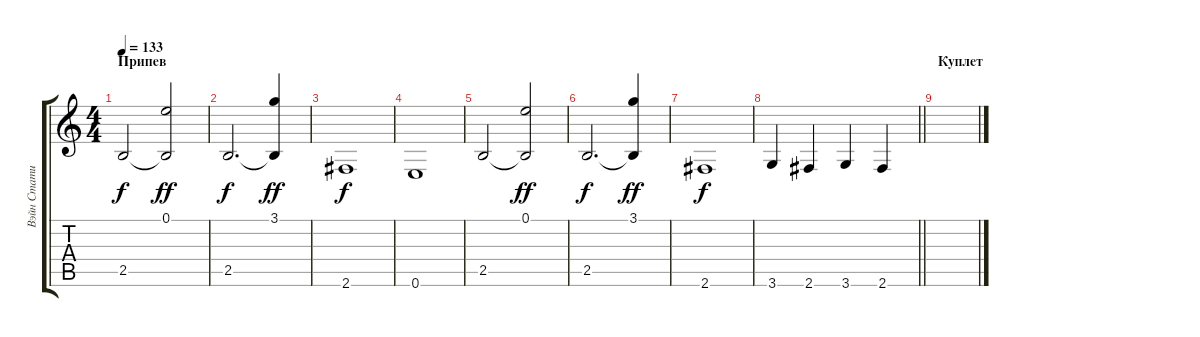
\track ("Вэйн Статик (Его толстый обижал)" "Вэйн Стати") {instrument overdrivenguitar}
\staff {score tabs}
\tuning (E4 B3 G3 D3 A2 E2) {hide}
\ts (4 4)
\section ("" "Припев")
\tempo 133
\clef g2
\ks c
2.5.2{dy f} (0.1 2.5{t}).2{dy ff} |
2.5.2{d dy f} (3.1 2.5{t}).4{dy ff} |
2.6.1{dy f} |
0.6.1 |
2.5.2 (0.1 2.5{t}).2{dy ff} |
2.5.2{d dy f} (3.1 2.5{t}).4{dy ff} |
2.6.1{dy f} |
\barLineRight lightlight
3.6.4 2.6.4 3.6.4 2.6.4 |
\section ("" "Куплет")
